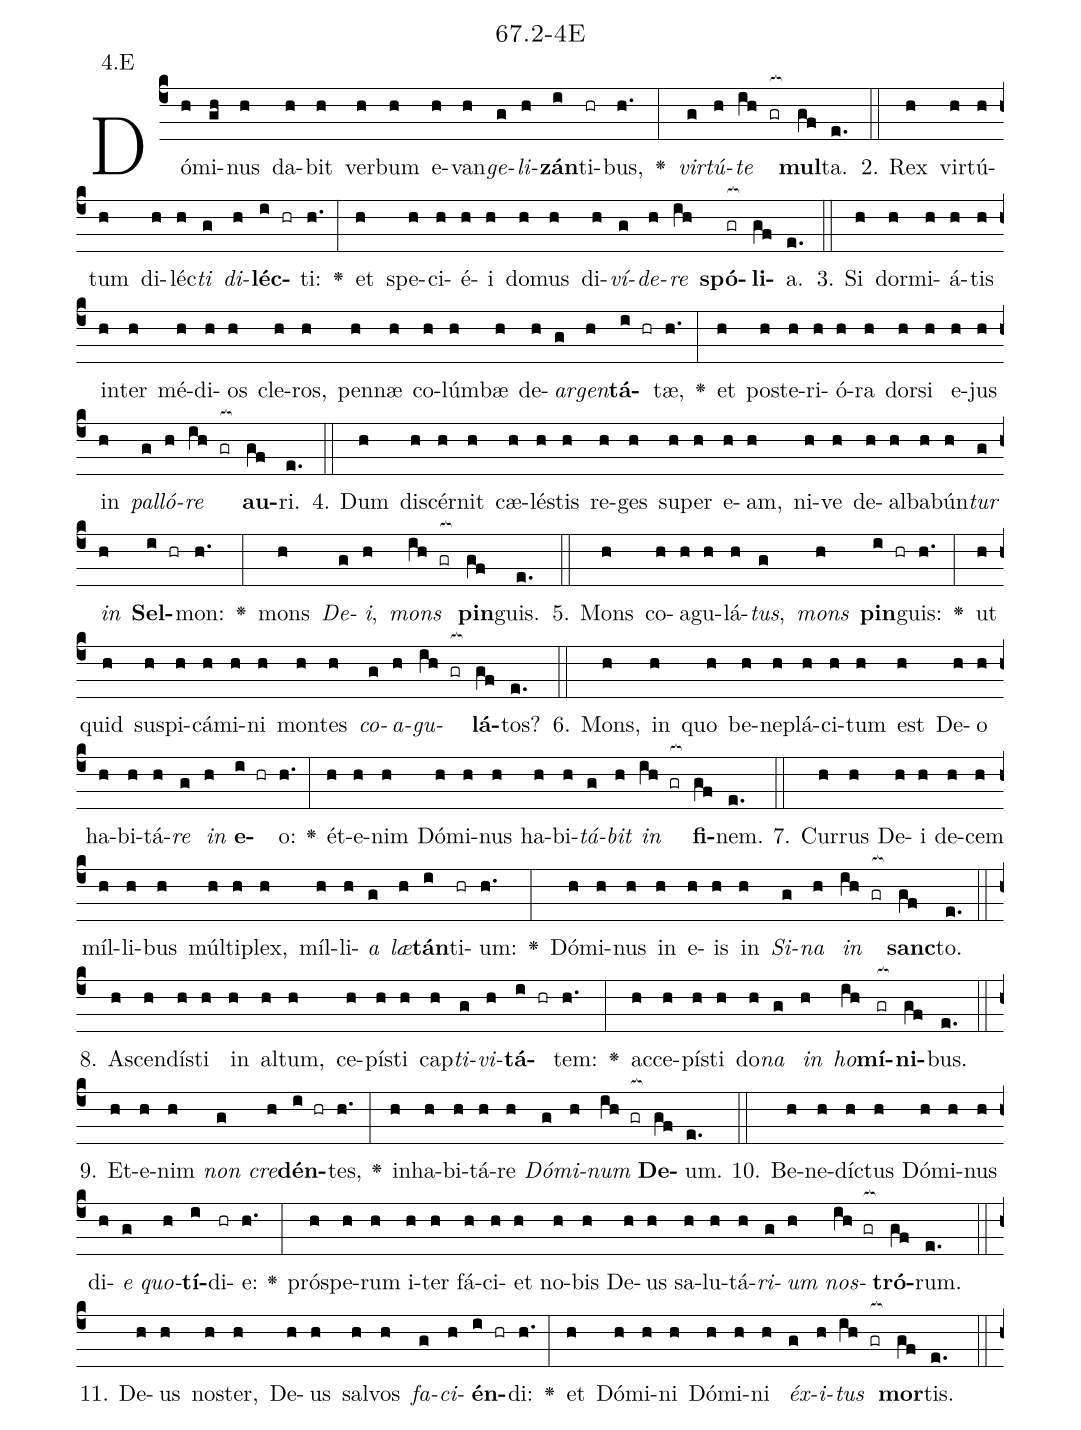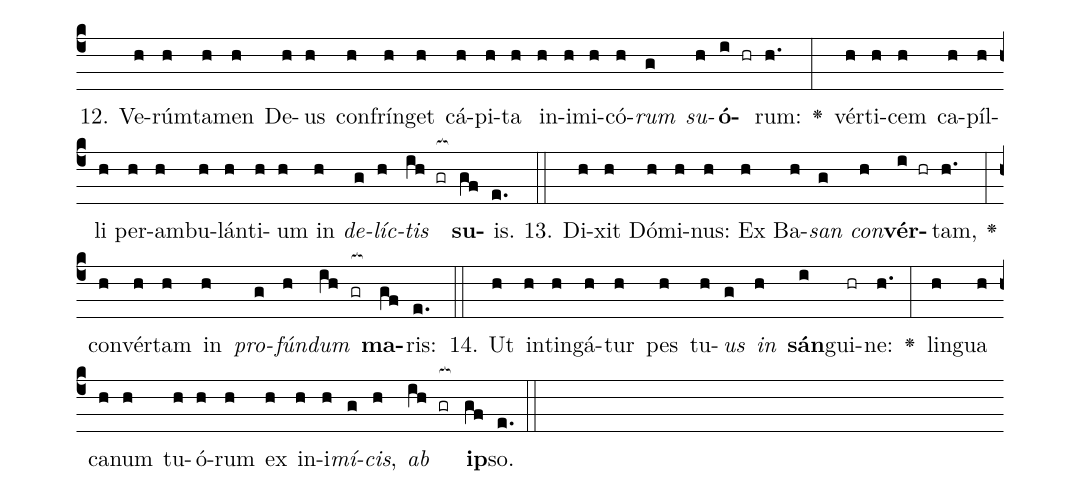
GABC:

name: 67.2-4E;
annotation: 4.E;
%%
(c4)Dó(h)mi(gh)nus(h) da(h)bit(h) ver(h)bum(h) e(h)van(h)<i>ge</i>(g)<i>li</i>(h)<b>zán</b>(i)ti(hr)bus,(h.) <v>\greheightstar</v>(:) <i>vir</i>(g)<i>tú</i>(h)<i>te</i>(ih gr[ocb:1{]) <b>mul</b>(gf[ocb:0}])ta.(e.) (::)
2. Rex(h) vir(h)tú(h)tum(h) di(h)léc(h)<i>ti</i>(g) <i>di</i>(h)<b>léc</b>(i hr)ti:(h.) <v>\greheightstar</v>(:) et(h) spe(h)ci(h)é(h)i(h) do(h)mus(h) di(h)<i>ví</i>(g)<i>de</i>(h)<i>re</i>(ih) <b>spó</b>(gr[ocb:1{])<b>li</b>(gf[ocb:0}])a.(e.) (::)
3. Si(h) dor(h)mi(h)á(h)tis(h) in(h)ter(h) mé(h)di(h)os(h) cle(h)ros,(h) pen(h)næ(h) co(h)lúm(h)bæ(h) de(h)<i>ar</i>(g)<i>gen</i>(h)<b>tá</b>(i hr)tæ,(h.) <v>\greheightstar</v>(:) et(h) post(h)e(h)ri(h)ó(h)ra(h) dor(h)si(h) e(h)jus(h) in(h) <i>pal</i>(g)<i>ló</i>(h)<i>re</i>(ih gr[ocb:1{]) <b>au</b>(gf[ocb:0}])ri.(e.) (::)
4. Dum(h) di(h)scér(h)nit(h) cæ(h)lés(h)tis(h) re(h)ges(h) su(h)per(h) e(h)am,(h) ni(h)ve(h) de(h)al(h)ba(h)bún(h)<i>tur</i>(g) <i>in</i>(h) <b>Sel</b>(i hr)mon:(h.) <v>\greheightstar</v>(:) mons(h) <i>De</i>(g)<i>i</i>,(h) <i>mons</i>(ih gr[ocb:1{]) <b>pin</b>(gf[ocb:0}])guis.(e.) (::)
5. Mons(h) co(h)a(h)gu(h)lá(h)<i>tus</i>,(g) <i>mons</i>(h) <b>pin</b>(i hr)guis:(h.) <v>\greheightstar</v>(:) ut(h) quid(h) su(h)spi(h)cá(h)mi(h)ni(h) mon(h)tes(h) <i>co</i>(g)<i>a</i>(h)<i>gu</i>(ih gr[ocb:1{])<b>lá</b>(gf[ocb:0}])tos?(e.) (::)
6. Mons,(h) in(h) quo(h) be(h)ne(h)plá(h)ci(h)tum(h) est(h) De(h)o(h) ha(h)bi(h)tá(h)<i>re</i>(g) <i>in</i>(h) <b>e</b>(i hr)o:(h.) <v>\greheightstar</v>(:) ét(h)e(h)nim(h) Dó(h)mi(h)nus(h) ha(h)bi(h)<i>tá</i>(g)<i>bit</i>(h) <i>in</i>(ih gr[ocb:1{]) <b>fi</b>(gf[ocb:0}])nem.(e.) (::)
7. Cur(h)rus(h) De(h)i(h) de(h)cem(h) míl(h)li(h)bus(h) múl(h)ti(h)plex,(h) míl(h)li(h)<i>a</i>(g) <i>læ</i>(h)<b>tán</b>(i)ti(hr)um:(h.) <v>\greheightstar</v>(:) Dó(h)mi(h)nus(h) in(h) e(h)is(h) in(h) <i>Si</i>(g)<i>na</i>(h) <i>in</i>(ih gr[ocb:1{]) <b>sanc</b>(gf[ocb:0}])to.(e.) (::)
8. A(h)scen(h)dís(h)ti(h) in(h) al(h)tum,(h) ce(h)pís(h)ti(h) cap(h)<i>ti</i>(g)<i>vi</i>(h)<b>tá</b>(i hr)tem:(h.) <v>\greheightstar</v>(:) ac(h)ce(h)pís(h)ti(h) do(h)<i>na</i>(g) <i>in</i>(h) <i>ho</i>(ih)<b>mí</b>(gr[ocb:1{])<b>ni</b>(gf[ocb:0}])bus.(e.) (::)
9. Et(h)e(h)nim(h) <i>non</i>(g) <i>cre</i>(h)<b>dén</b>(i hr)tes,(h.) <v>\greheightstar</v>(:) in(h)ha(h)bi(h)tá(h)re(h) <i>Dó</i>(g)<i>mi</i>(h)<i>num</i>(ih gr[ocb:1{]) <b>De</b>(gf[ocb:0}])um.(e.) (::)
10. Be(h)ne(h)díc(h)tus(h) Dó(h)mi(h)nus(h) di(h)<i>e</i>(g) <i>quo</i>(h)<b>tí</b>(i)di(hr)e:(h.) <v>\greheightstar</v>(:) pró(h)spe(h)rum(h) i(h)ter(h) fá(h)ci(h)et(h) no(h)bis(h) De(h)us(h) sa(h)lu(h)tá(h)<i>ri</i>(g)<i>um</i>(h) <i>nos</i>(ih gr[ocb:1{])<b>tró</b>(gf[ocb:0}])rum.(e.) (::)
11. De(h)us(h) nos(h)ter,(h) De(h)us(h) sal(h)vos(h) <i>fa</i>(g)<i>ci</i>(h)<b>én</b>(i hr)di:(h.) <v>\greheightstar</v>(:) et(h) Dó(h)mi(h)ni(h) Dó(h)mi(h)ni(h) <i>éx</i>(g)<i>i</i>(h)<i>tus</i>(ih gr[ocb:1{]) <b>mor</b>(gf[ocb:0}])tis.(e.) (::)
12. Ve(h)rúm(h)ta(h)men(h) De(h)us(h) con(h)frín(h)get(h) cá(h)pi(h)ta(h) in(h)i(h)mi(h)có(h)<i>rum</i>(g) <i>su</i>(h)<b>ó</b>(i hr)rum:(h.) <v>\greheightstar</v>(:) vér(h)ti(h)cem(h) ca(h)píl(h)li(h) per(h)am(h)bu(h)lán(h)ti(h)um(h) in(h) <i>de</i>(g)<i>líc</i>(h)<i>tis</i>(ih gr[ocb:1{]) <b>su</b>(gf[ocb:0}])is.(e.) (::)
13. Di(h)xit(h) Dó(h)mi(h)nus:(h) Ex(h) Ba(h)<i>san</i>(g) <i>con</i>(h)<b>vér</b>(i hr)tam,(h.) <v>\greheightstar</v>(:) con(h)vér(h)tam(h) in(h) <i>pro</i>(g)<i>fún</i>(h)<i>dum</i>(ih gr[ocb:1{]) <b>ma</b>(gf[ocb:0}])ris:(e.) (::)
14. Ut(h) in(h)tin(h)gá(h)tur(h) pes(h) tu(h)<i>us</i>(g) <i>in</i>(h) <b>sán</b>(i)gui(hr)ne:(h.) <v>\greheightstar</v>(:) lin(h)gua(h) ca(h)num(h) tu(h)ó(h)rum(h) ex(h) in(h)i(h)<i>mí</i>(g)<i>cis</i>,(h) <i>ab</i>(ih gr[ocb:1{]) <b>ip</b>(gf[ocb:0}])so.(e.) (::)
